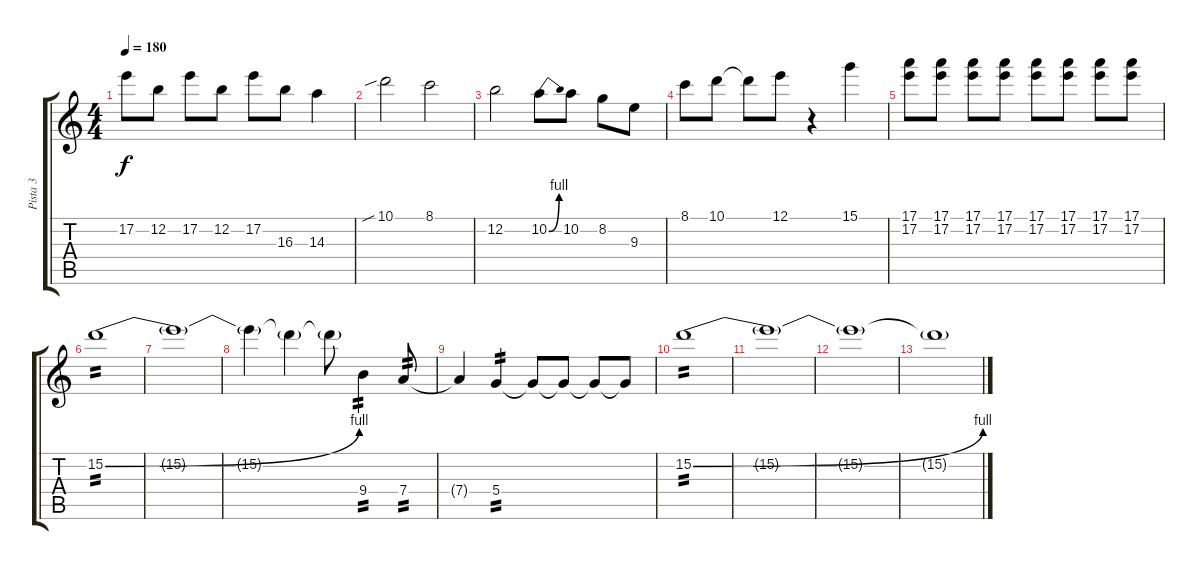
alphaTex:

\track ("Pista 3" "Pista 3") {instrument distortionguitar}
\staff {score tabs}
\tuning (E4 B3 G3 D3 A2 E2) {hide}
\ts (4 4)
\tempo 180
\clef g2
\ks c
17.2{t}.8{dy f} 12.2.8 17.2.8 12.2.8 17.2.8 16.3.8 14.3.4 |
10.1{sib}.2 8.1.2 |
12.2.2 10.2{be (bend 0 0 60 4)}.8 10.2.8 8.2.8 9.3.8 |
8.1.8 10.1.8 10.1{t}.8 12.1.8 r.4 15.1.4 |
(17.1 17.2).8 (17.1 17.2).8 (17.1 17.2).8 (17.1 17.2).8 (17.1 17.2).8 (17.1 17.2).8 (17.1 17.2).8 (17.1 17.2).8 |
15.2{be (bend 0 0 60 4)}.1{tp 2} |
15.2{t}.1 |
15.2{t}.4 15.2{t}.4 15.2{t}.8 9.4.4{tp 2} 7.4.8{tp 2} |
7.4{t}.4 5.4.4{tp 2} 5.4{t}.8 5.4{t}.8 5.4{t}.8 5.4{t}.8 |
15.2{be (bend 0 0 60 4)}.1{tp 2} |
15.2{t}.1 |
15.2{t}.1 |
15.2{t}.1
